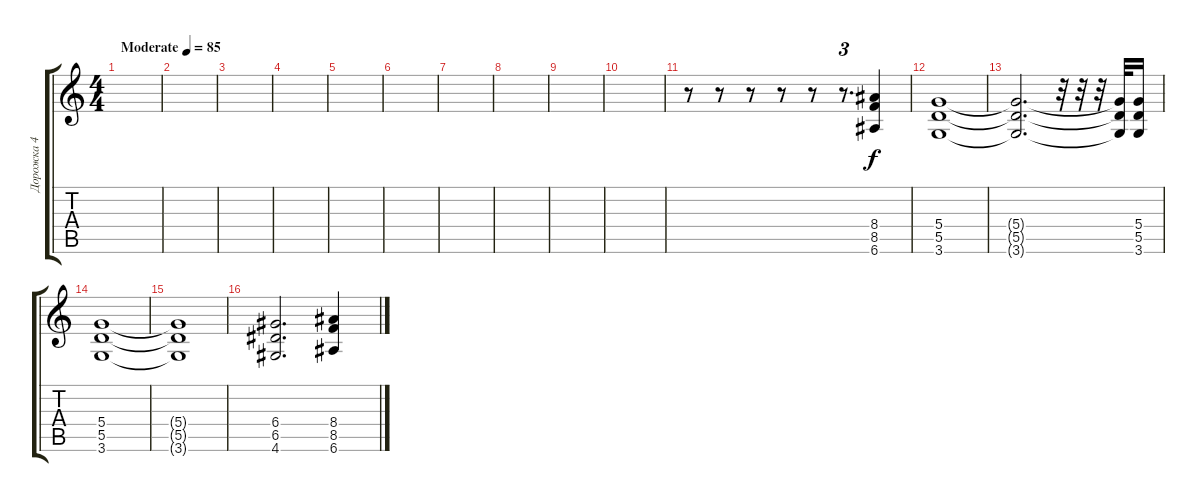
\track ("Дорожка 4" "Дорожка 4") {instrument distortionguitar}
\staff {score tabs}
\tuning (E4 B3 G3 D3 A2 E2) {hide}
\ts (4 4)
\tempo (85 "Moderate")
\clef g2
\ks c
|
|
|
|
|
|
|
|
|
|
r.8 r.8 r.8 r.8 r.8 r.8{d tu (3 2)} (8.4 8.5 6.6).4 |
(5.4 5.5 3.6).1 |
(5.4{t} 5.5{t} 3.6{t}).2{d} r.32 r.32 r.32 (5.4{t} 5.5{t} 3.6{t}).32 (5.4 5.5 3.6).16 |
(5.4 5.5 3.6).1 |
(5.4{t} 5.5{t} 3.6{t}).1 |
(6.4 6.5 4.6).2{d} (8.4 8.5 6.6).4
